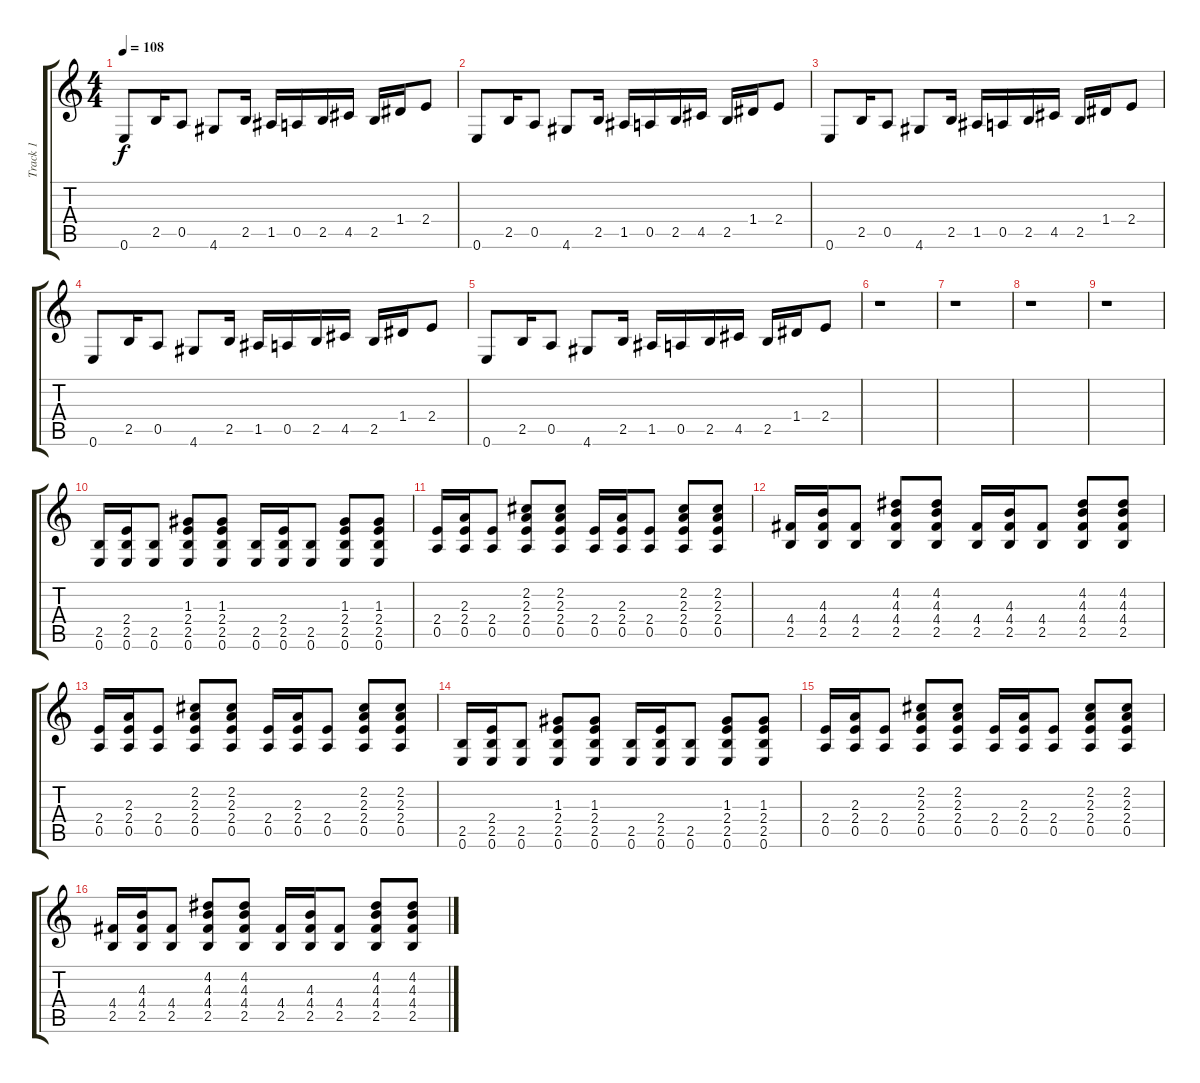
\track ("Track 1" "Track 1") {instrument distortionguitar}
\staff {score tabs}
\tuning (E4 B3 G3 D3 A2 E2) {hide}
\ts (4 4)
\tempo 108
\clef g2
\ks c
0.6.8{dy f} 2.5.16 0.5.8 4.6.8 2.5.16 1.5.16 0.5.16 2.5.16 4.5.16 2.5.16 1.4.16 2.4.8 |
0.6.8 2.5.16 0.5.8 4.6.8 2.5.16 1.5.16 0.5.16 2.5.16 4.5.16 2.5.16 1.4.16 2.4.8 |
0.6.8 2.5.16 0.5.8 4.6.8 2.5.16 1.5.16 0.5.16 2.5.16 4.5.16 2.5.16 1.4.16 2.4.8 |
0.6.8 2.5.16 0.5.8 4.6.8 2.5.16 1.5.16 0.5.16 2.5.16 4.5.16 2.5.16 1.4.16 2.4.8 |
0.6.8 2.5.16 0.5.8 4.6.8 2.5.16 1.5.16 0.5.16 2.5.16 4.5.16 2.5.16 1.4.16 2.4.8 |
r.1 |
r.1 |
r.1 |
r.1 |
(2.5 0.6).16 (2.4 2.5 0.6).16 (2.5 0.6).8 (1.3 2.4 2.5 0.6).8 (1.3 2.4 2.5 0.6).8 (2.5 0.6).16 (2.4 2.5 0.6).16 (2.5 0.6).8 (1.3 2.4 2.5 0.6).8 (1.3 2.4 2.5 0.6).8 |
(2.4 0.5).16 (2.3 2.4 0.5).16 (2.4 0.5).8 (2.2 2.3 2.4 0.5).8 (2.2 2.3 2.4 0.5).8 (2.4 0.5).16 (2.3 2.4 0.5).16 (2.4 0.5).8 (2.2 2.3 2.4 0.5).8 (2.2 2.3 2.4 0.5).8 |
(4.4 2.5).16 (4.3 4.4 2.5).16 (4.4 2.5).8 (4.2 4.3 4.4 2.5).8 (4.2 4.3 4.4 2.5).8 (4.4 2.5).16 (4.3 4.4 2.5).16 (4.4 2.5).8 (4.2 4.3 4.4 2.5).8 (4.2 4.3 4.4 2.5).8 |
(2.4 0.5).16 (2.3 2.4 0.5).16 (2.4 0.5).8 (2.2 2.3 2.4 0.5).8 (2.2 2.3 2.4 0.5).8 (2.4 0.5).16 (2.3 2.4 0.5).16 (2.4 0.5).8 (2.2 2.3 2.4 0.5).8 (2.2 2.3 2.4 0.5).8 |
(2.5 0.6).16 (2.4 2.5 0.6).16 (2.5 0.6).8 (1.3 2.4 2.5 0.6).8 (1.3 2.4 2.5 0.6).8 (2.5 0.6).16 (2.4 2.5 0.6).16 (2.5 0.6).8 (1.3 2.4 2.5 0.6).8 (1.3 2.4 2.5 0.6).8 |
(2.4 0.5).16 (2.3 2.4 0.5).16 (2.4 0.5).8 (2.2 2.3 2.4 0.5).8 (2.2 2.3 2.4 0.5).8 (2.4 0.5).16 (2.3 2.4 0.5).16 (2.4 0.5).8 (2.2 2.3 2.4 0.5).8 (2.2 2.3 2.4 0.5).8 |
(4.4 2.5).16 (4.3 4.4 2.5).16 (4.4 2.5).8 (4.2 4.3 4.4 2.5).8 (4.2 4.3 4.4 2.5).8 (4.4 2.5).16 (4.3 4.4 2.5).16 (4.4 2.5).8 (4.2 4.3 4.4 2.5).8 (4.2 4.3 4.4 2.5).8
